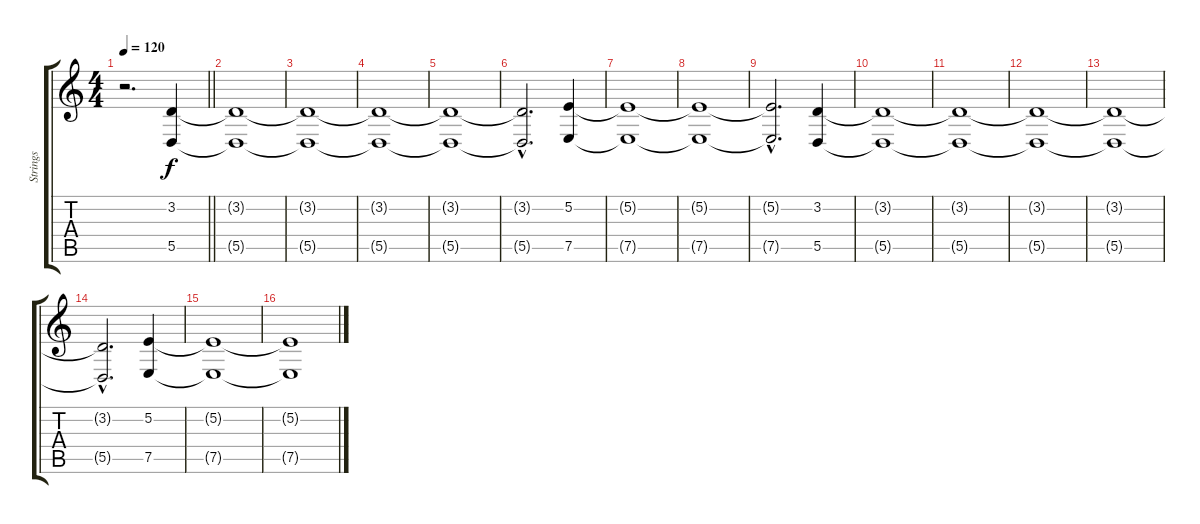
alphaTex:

\track ("Strings" "Strings") {instrument stringensemble1}
\staff {score tabs}
\tuning (E4 B3 G3 D3 A2 E2) {hide}
\ts (4 4)
\tempo 120
\clef g2
\barLineRight lightlight
\ks c
r.2{d dy f} (3.2 5.5).4{volume 11} |
(3.2{t} 5.5{t}).1 |
(3.2{t} 5.5{t}).1 |
(3.2{t} 5.5{t}).1 |
(3.2{t} 5.5{t}).1 |
(3.2{hac t} 5.5{hac t}).2{d} (5.2 7.5).4 |
(5.2{t} 7.5{t}).1 |
(5.2{t} 7.5{t}).1 |
(5.2{hac t} 7.5{hac t}).2{d} (3.2 5.5).4 |
(3.2{t} 5.5{t}).1 |
(3.2{t} 5.5{t}).1 |
(3.2{t} 5.5{t}).1 |
(3.2{t} 5.5{t}).1 |
(3.2{hac t} 5.5{hac t}).2{d} (5.2 7.5).4 |
(5.2{t} 7.5{t}).1 |
(5.2{t} 7.5{t}).1
